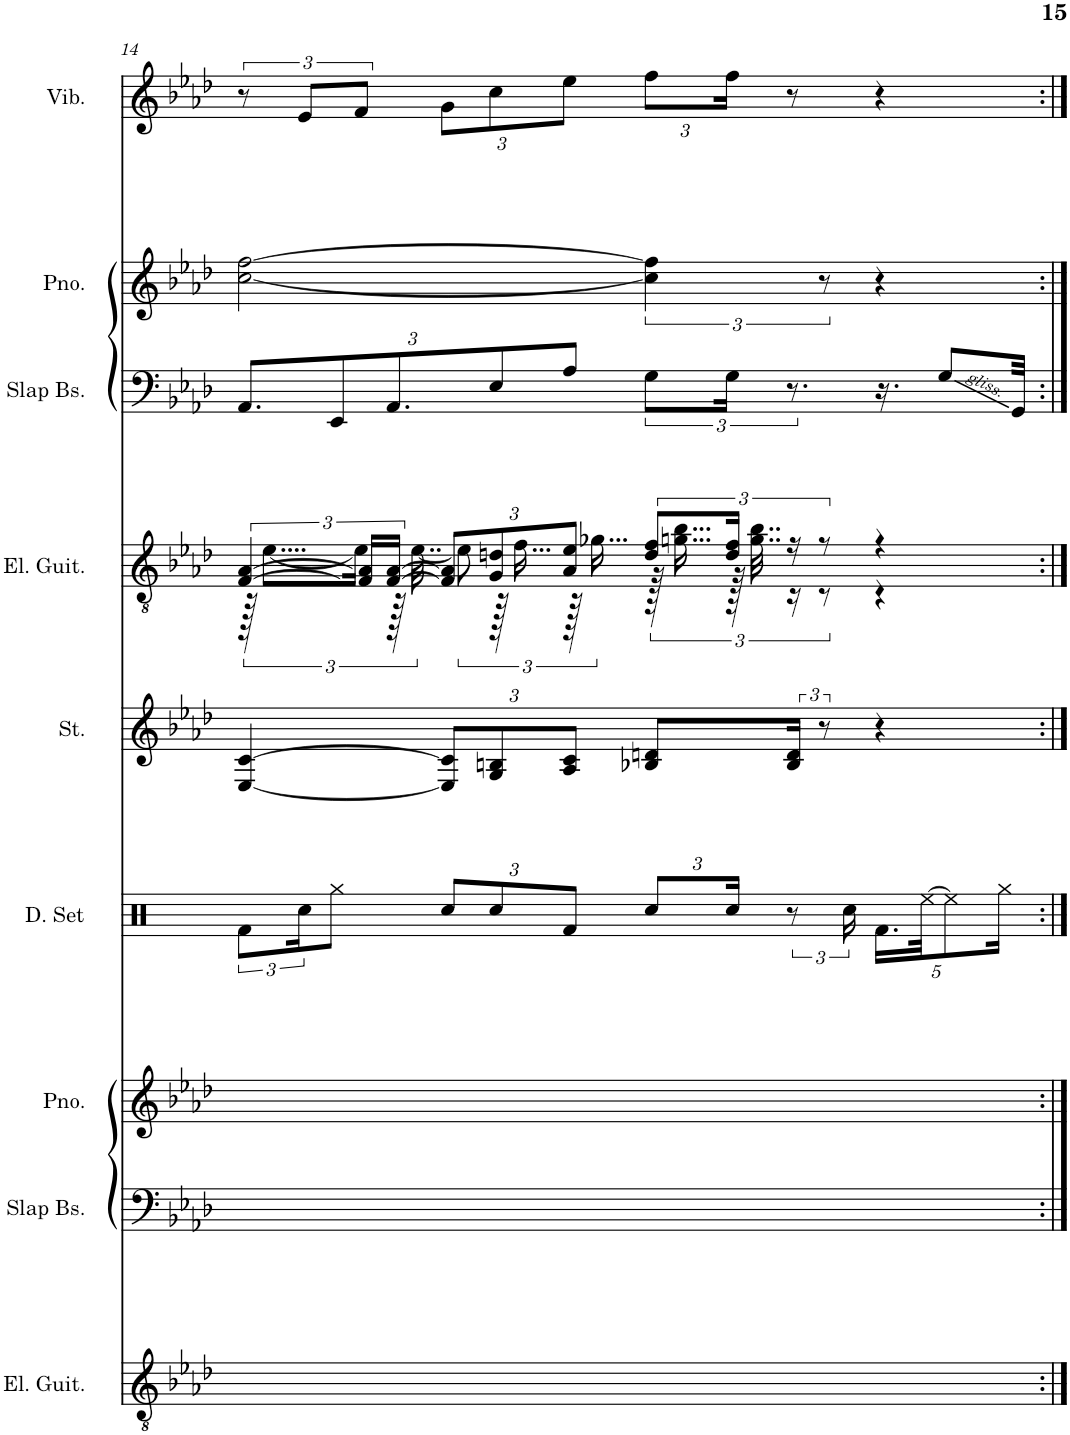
**kern	**kern	**kern	**kern	**kern	**kern	**kern	**kern
*part8	*part7	*part6	*part5	*part4	*part3	*part2	*part1
*staff8	*staff7	*staff6	*staff5	*staff4	*staff3	*staff2	*staff1
*I"Electric Guitar	*I"Slap Bass	*I"Grand Piano	*I"Strings	*I"Electric Guitar	*I"Slap Bass	*I"Grand Piano	*I"Vibraphone
*I'El. Guit.	*I'Slap Bs.	*I'Pno.	*I'St.	*I'El. Guit.	*I'Slap Bs.	*I'Pno.	*I'Vib.
!!LO:PB:g=z
*clefGv2	*clefF4	*clefG2	*clefG2	*clefGv2	*clefF4	*clefG2	*clefG2
*	*Trd7c12	*	*	*	*Trd7c12	*	*
*k[b-e-a-d-]	*k[b-e-a-d-]	*k[b-e-a-d-]	*k[b-e-a-d-]	*k[b-e-a-d-]	*k[b-e-a-d-]	*k[b-e-a-d-]	*k[b-e-a-d-]
*M4/4	*M4/4	*M4/4	*M4/4	*M4/4	*M4/4	*M4/4	*M4/4
=14	=14	=14	=14	=14	=14	=14	=14
*	*^	*^	*	*^	*	*	*
*	*	*	*	*^	*	*	*	*	*	*
*	*	*	*	*	*	*	*	*	*Xbrackettup	*	*
4F 4e-	1ryy	16BB-KL]	1ryy	2.ff	4gg-]	[4E-/ [4c/	[4F/ [4A-/	192r	12.AA-/L	[2cc\ [2ff\	12r
.	.	.	.	.	.	.	.	[12....e-\L	.	.	.
.	.	8AA-	.	.	.	.	.	.	.	.	.
.	.	.	.	.	.	.	.	.	.	.	12e-/L
.	.	.	.	.	.	.	.	.	12EE-/	.	.
.	.	.	.	.	.	.	.	24e-\Jk]	.	.	12f/J
.	.	16EE-Jk	.	.	.	.	.	.	.	.	.
.	.	.	.	.	.	.	.	192r	12.AA-/	.	.
.	.	.	.	.	.	.	.	[48..e-\	.	.	.
*	*	*	*	*	*	*Xbrackettup	*Xbrackettup	*brackettup	*	*	*Xbrackettup
8F 8e-L	.	8AA-L	.	.	4ryy	12E-/] 12c/]L	12F/] 12A-/]L	12e-\]	.	.	12g\L
.	.	.	.	.	.	12G/ 12Bn/	12G/ 12dn/	192r	12E-/	.	12cc\
.	.	.	.	.	.	.	.	24...f\	.	.	.
16G 16fL	.	16E-L	.	.	.	.	.	.	.	.	.
.	.	.	.	.	.	12A-/ 12c/J	12A-/ 12e-/J	192r	12A-/J	.	12ee-\J
.	.	.	.	.	.	.	.	24...g-X\	.	.	.
16A- 16g-XJJ	.	[16A-JJ	.	.	.	.	.	.	.	.	.
*	*	*	*	*	*	*	*	*	*brackettup	*	*
8dn 8b-L	.	16A-LL]	.	.	2ryy	8B-X/ 8dn/L	12d/ 12f/L	192r	12G\L	6cc\] 6ff\]	12ff\L
.	.	.	.	.	.	.	.	24...gn\ 24...b-\	.	.	.
.	.	16GJ	.	.	.	.	.	.	.	.	.
.	.	.	.	.	.	.	24d/ 24f/Jk	192r	24G\Jk	.	24ff\Jk
.	.	.	.	.	.	.	.	48..g\ 48..b-\	.	.	.
*	*	*	*	*	*	*brackettup	*	*	*	*	*
8d 8b-J	.	8G'J	.	.	.	24B-/ 24d/Jk	24r	24r	12.r	.	8r
.	.	.	.	.	.	12r	12r	12r	.	12r	.
4ryy	.	8ryy	.	4ryy	.	4r	4r	4r	16.r	4r	4r
.	.	.	.	.	.	.	.	.	8G/L	.	.
.	.	8G	.	.	.	.	.	.	.	.	.
.	.	.	.	.	.	.	.	.	32GG/Jkk	.	.
*	*v	*v	*	*	*	*	*v	*v	*	*	*
*	*	*v	*v	*v	*	*	*	*	*
=:|!	=:|!	=:|!	=:|!	=:|!	=:|!	=:|!	=:|!
*-	*-	*-	*-	*-	*-	*-	*-
